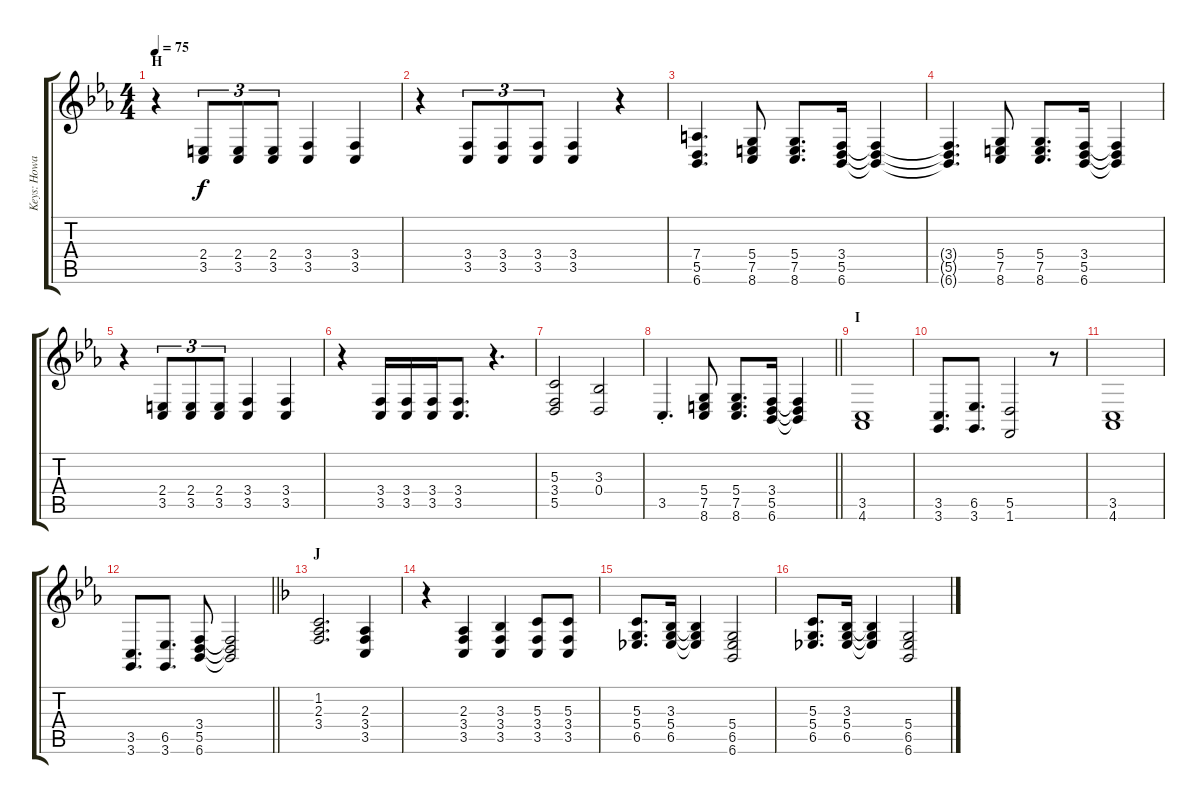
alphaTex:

\track ("Keys: Howard" "Keys: Howa") {instrument tremolostrings}
\staff {score tabs}
\tuning (E4 B3 G3 D3 A2 E2) {hide}
\ts (4 4)
\section ("" "H")
\tempo 75
\clef g2
\ks eb
r.4{dy f} (2.4 3.5).8{tu (3 2)} (2.4 3.5).8{tu (3 2)} (2.4 3.5).8{tu (3 2)} (3.4 3.5).4 (3.4 3.5).4 |
r.4 (3.4 3.5).8{tu (3 2)} (3.4 3.5).8{tu (3 2)} (3.4 3.5).8{tu (3 2)} (3.4 3.5).4 r.4 |
(7.4 5.5 6.6).4{d} (5.4 7.5 8.6).8 (5.4 7.5 8.6).8{d} (3.4 5.5 6.6).16 (3.4{t} 5.5{t} 6.6{t}).4 |
(3.4{t} 5.5{t} 6.6{t}).4{d} (5.4 7.5 8.6).8 (5.4 7.5 8.6).8{d} (3.4 5.5 6.6).16 (3.4{t} 5.5{t} 6.6{t}).4 |
r.4 (2.4 3.5).8{tu (3 2)} (2.4 3.5).8{tu (3 2)} (2.4 3.5).8{tu (3 2)} (3.4 3.5).4 (3.4 3.5).4 |
r.4 (3.4 3.5).16 (3.4 3.5).16 (3.4 3.5).16 (3.4 3.5).8{d} r.4{d} |
(5.3 3.4 5.5).2 (3.3 0.4).2 |
\barLineRight lightlight
3.5{st}.4{d} (5.4 7.5 8.6).8 (5.4 7.5 8.6).8{d} (3.4 5.5 6.6).16 (3.4{t} 5.5{t} 6.6{t}).4 |
\section ("" "I")
(3.5 4.6).1 |
(3.5 3.6).8{d} (6.5 3.6).8{d} (5.5 1.6).2 r.8 |
(3.5 4.6).1 |
\barLineRight lightlight
(3.5 3.6).8{d} (6.5 3.6).8{d} (3.4 5.5 6.6).8 (3.4{t} 5.5{t} 6.6{t}).2 |
\section ("" "J")
\ks f
(1.2 2.3 3.4).2{d} (2.3 3.4 3.5).4 |
r.4 (2.3 3.4 3.5).4 (3.3 3.4 3.5).4 (5.3 3.4 3.5).8 (5.3 3.4 3.5).8 |
(5.3 5.4 6.5).8{d} (3.3 5.4 6.5).16 (3.3{t} 5.4{t} 6.5{t}).4 (5.4 6.5 6.6).2 |
(5.3 5.4 6.5).8{d} (3.3 5.4 6.5).16 (3.3{t} 5.4{t} 6.5{t}).4 (5.4 6.5 6.6).2
